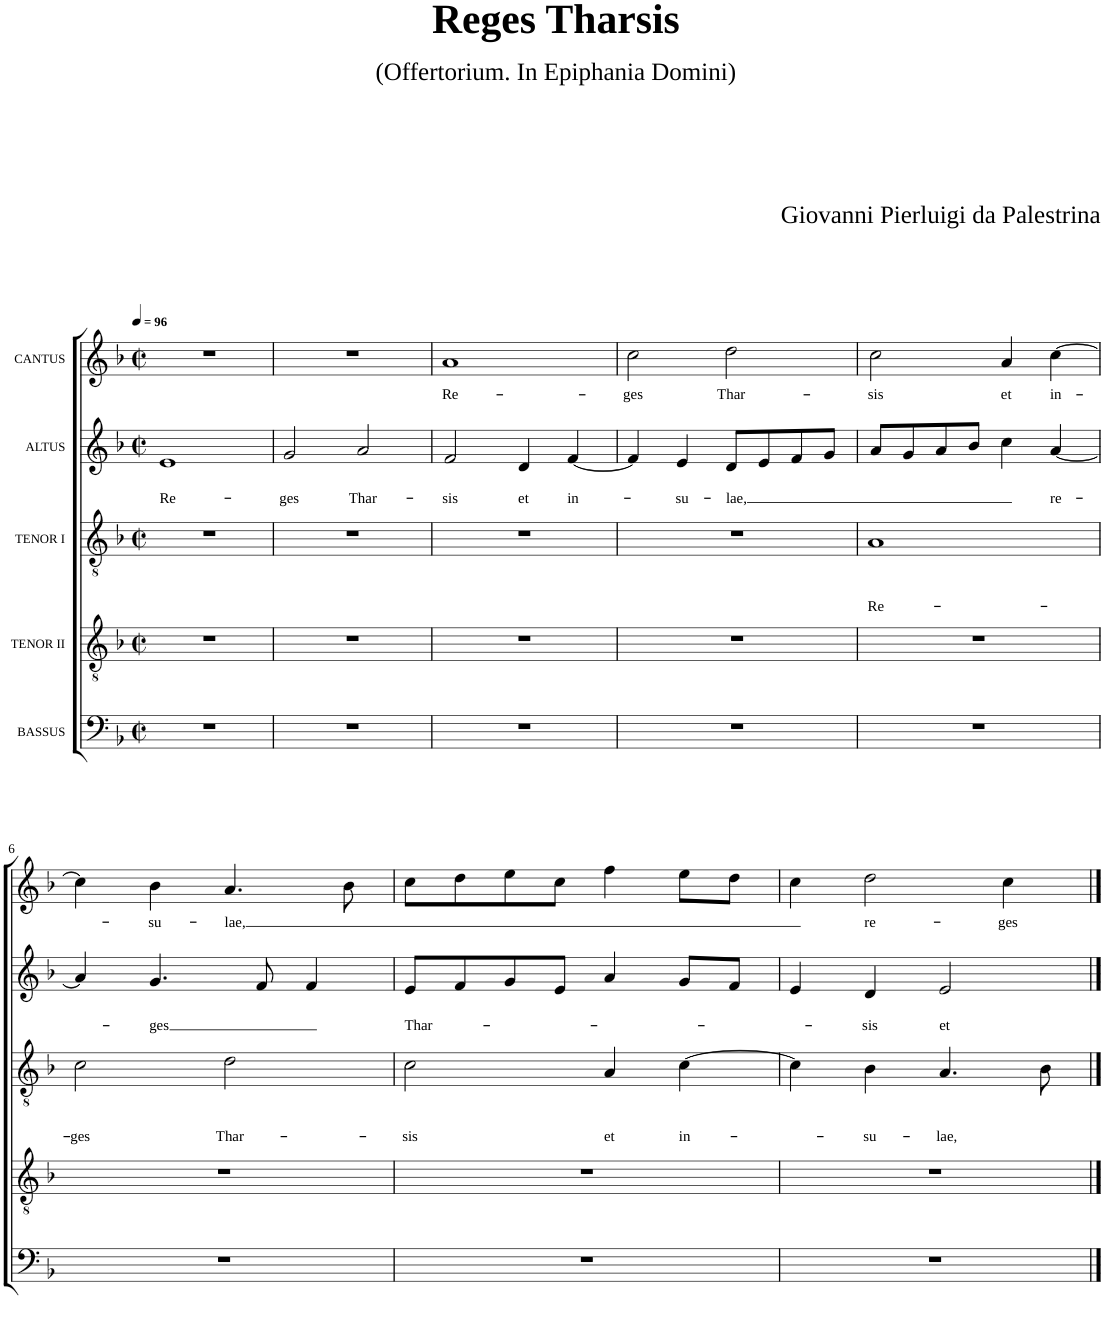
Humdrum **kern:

**kern	**kern	**kern	**text	**text	**text	**kern	**text	**text	**kern	**text
*part5	*part4	*part3	*part3	*part3	*part3	*part2	*part2	*part2	*part1	*part1
*staff5	*staff4	*staff3	*staff3	*staff3	*staff3	*staff2	*staff2	*staff2	*staff1	*staff1
*I"BASSUS	*I"TENOR II	*I"TENOR I	*	*	*	*I"ALTUS	*	*	*I"CANTUS	*
*clefF4	*clefGv2	*clefGv2	*	*	*	*clefG2	*	*	*clefG2	*
*k[b-]	*k[b-]	*k[b-]	*	*	*	*k[b-]	*	*	*k[b-]	*
*F:	*F:	*F:	*	*	*	*F:	*	*	*F:	*
*M2/2	*M2/2	*M2/2	*	*	*	*M2/2	*	*	*M2/2	*
*met(c|)	*met(c|)	*met(c|)	*	*	*	*met(c|)	*	*	*met(c|)	*
*MM96	*MM96	*MM96	*	*	*	*MM96	*	*	*MM96	*
=1	=1	=1	=1	=1	=1	=1	=1	=1	=1	=1
!	!	!	!	!	!	!	!	!LO:LY:b	!	!
1r	1r	1r	.	.	.	1e	.	Re-	1r	.
=2	=2	=2	=2	=2	=2	=2	=2	=2	=2	=2
!	!	!	!	!	!	!	!	!LO:LY:b	!	!
1r	1r	1r	.	.	.	2g/	.	-ges	1r	.
!	!	!	!	!	!	!	!	!LO:LY:b	!	!
.	.	.	.	.	.	2a/	.	Thar-	.	.
=3	=3	=3	=3	=3	=3	=3	=3	=3	=3	=3
!	!	!	!	!	!	!	!	!LO:LY:b	!	!LO:LY:b
1r	1r	1r	.	.	.	2f/	.	-sis	1a	Re-
!	!	!	!	!	!	!	!	!LO:LY:b	!	!
.	.	.	.	.	.	4d/	.	et	.	.
!	!	!	!	!	!	!	!	!LO:LY:b	!	!
.	.	.	.	.	.	[4f/	.	in-	.	.
=4	=4	=4	=4	=4	=4	=4	=4	=4	=4	=4
!	!	!	!	!	!	!	!	!	!	!LO:LY:b
1r	1r	1r	.	.	.	4f/]	.	.	2cc\	-ges
!	!	!	!	!	!	!	!	!LO:LY:b	!	!
.	.	.	.	.	.	4e/	.	-su-	.	.
!	!	!	!	!	!	!	!	!LO:LY:b	!	!LO:LY:b
.	.	.	.	.	.	8d/L	.	-lae,	2dd\	Thar-
.	.	.	.	.	.	8e/	.	.	.	.
.	.	.	.	.	.	8f/	.	.	.	.
.	.	.	.	.	.	8g/J	.	.	.	.
=5	=5	=5	=5	=5	=5	=5	=5	=5	=5	=5
!	!	!	!	!	!LO:LY:b	!	!	!	!	!LO:LY:b
1r	1r	1A	.	.	Re-	8a/L	.	.	2cc\	-sis
.	.	.	.	.	.	8g/	.	.	.	.
.	.	.	.	.	.	8a/	.	.	.	.
.	.	.	.	.	.	8b-/J	.	.	.	.
!	!	!	!	!	!	!	!	!	!	!LO:LY:b
.	.	.	.	.	.	4cc\	.	.	4a/	et
!	!	!	!	!	!	!	!	!LO:LY:b	!	!LO:LY:b
.	.	.	.	.	.	[4a/	.	re-	[4cc\	in-
!!LO:LB:g=z
=6	=6	=6	=6	=6	=6	=6	=6	=6	=6	=6
!	!	!	!	!	!LO:LY:b	!	!	!	!	!
1r	1r	2c\	.	.	-ges	4a/]	.	.	4cc\]	.
!	!	!	!	!	!	!	!	!LO:LY:b	!	!LO:LY:b
.	.	.	.	.	.	4.g/	.	-ges	4b-\	-su-
!	!	!	!	!	!LO:LY:b	!	!	!	!	!LO:LY:b
.	.	2d\	.	.	Thar-	.	.	.	4.a/	-lae,
.	.	.	.	.	.	8f/	.	.	.	.
.	.	.	.	.	.	4f/	.	.	.	.
.	.	.	.	.	.	.	.	.	8b-\	.
=7	=7	=7	=7	=7	=7	=7	=7	=7	=7	=7
!	!	!	!	!	!LO:LY:b	!	!	!LO:LY:b	!	!
1r	1r	2c\	.	.	-sis	8e/L	.	Thar-	8cc\L	.
.	.	.	.	.	.	8f/	.	.	8dd\	.
.	.	.	.	.	.	8g/	.	.	8ee\	.
.	.	.	.	.	.	8e/J	.	.	8cc\J	.
!	!	!	!	!	!LO:LY:b	!	!	!	!	!
.	.	4A/	.	.	et	4a/	.	.	4ff\	.
!	!	!	!	!	!LO:LY:b	!	!	!	!	!
.	.	[4c\	.	.	in-	8g/L	.	.	8ee\L	.
.	.	.	.	.	.	8f/J	.	.	8dd\J	.
=8	=8	=8	=8	=8	=8	=8	=8	=8	=8	=8
1r	1r	4c\]	.	.	.	4e/	.	.	4cc\	.
!	!	!	!	!	!LO:LY:b	!	!	!LO:LY:b	!	!LO:LY:b
.	.	4B-\	.	.	-su-	4d/	.	-sis	2dd\	re-
!	!	!	!	!	!LO:LY:b	!	!	!LO:LY:b	!	!
.	.	4.A/	.	.	-lae,	2e/	.	et	.	.
!	!	!	!	!	!	!	!	!	!	!LO:LY:b
.	.	.	.	.	.	.	.	.	4cc\	-ges
.	.	8B-\	.	.	.	.	.	.	.	.
==	==	==	==	==	==	==	==	==	==	==
*-	*-	*-	*-	*-	*-	*-	*-	*-	*-	*-
